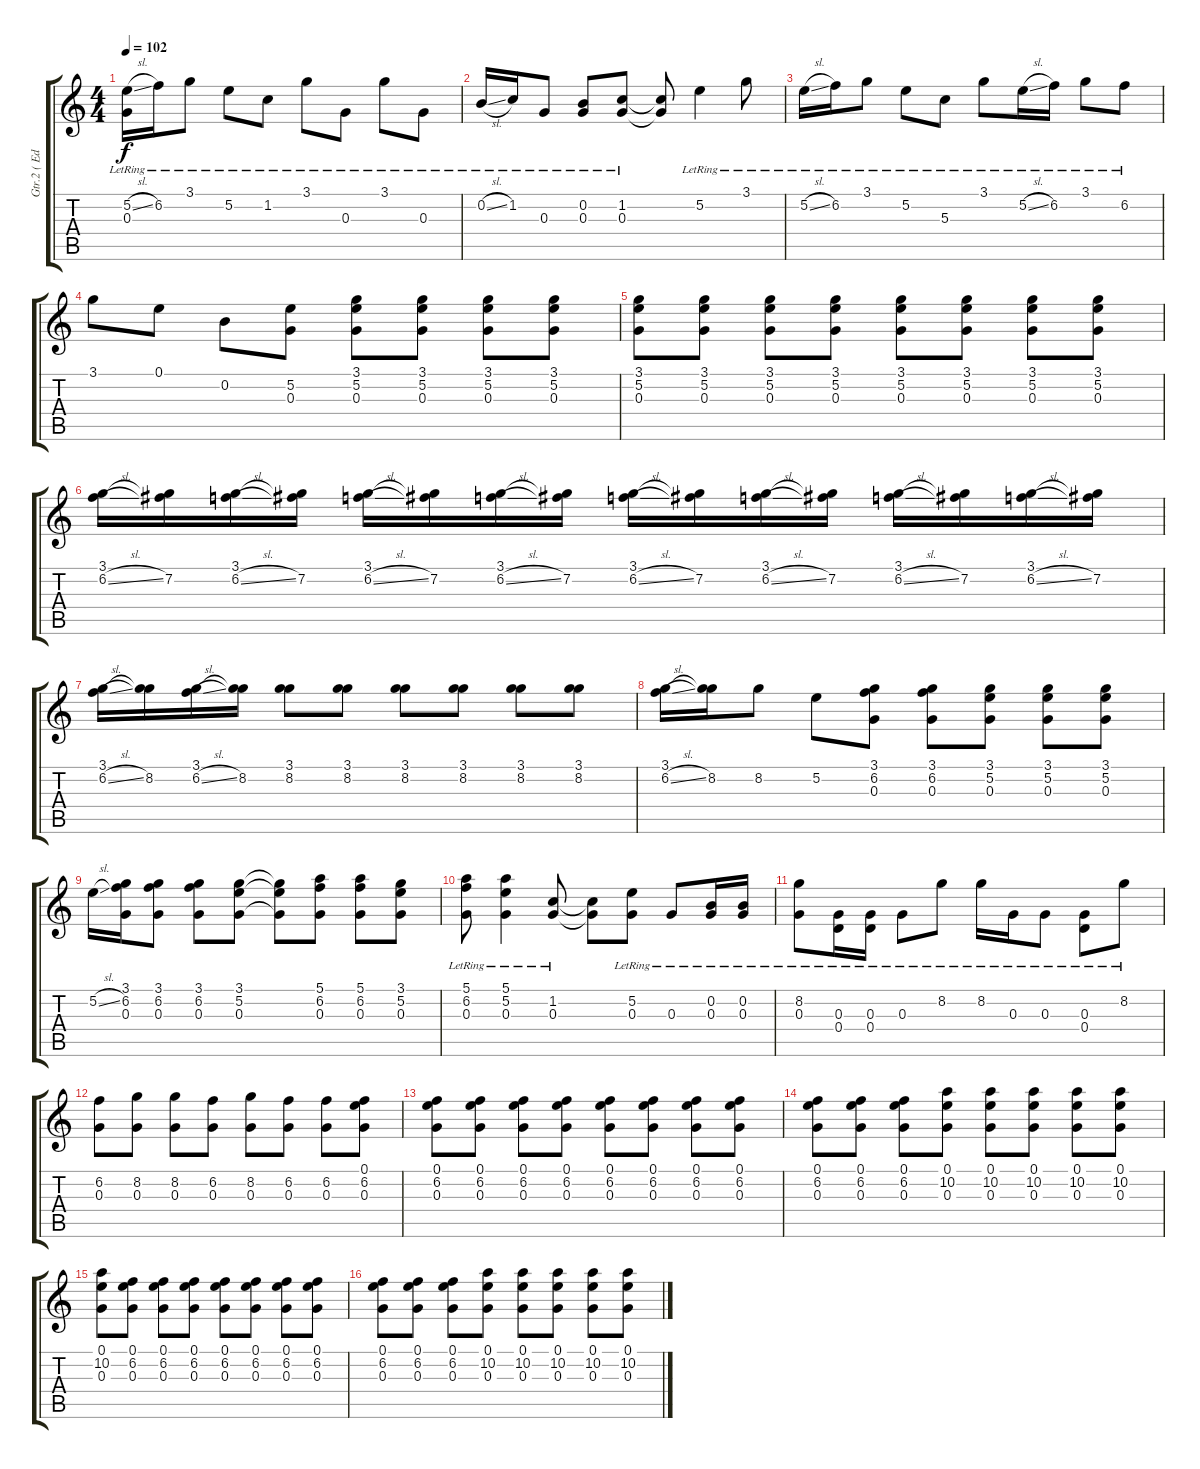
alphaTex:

\track ("Gtr.2 ( Edward O'Brien )" "Gtr.2 ( Ed") {instrument electricguitarclean}
\staff {score tabs}
\tuning (E4 B3 G3 D3 A2 E2) {hide}
\ts (4 4)
\tempo 102
\clef g2
\ks c
(5.2{sl lr} 0.3{lr}).16{dy f} 6.2{lr}.16 3.1{lr}.8 5.2{lr}.8 1.2{lr}.8 3.1{lr}.8 0.3{lr}.8 3.1{lr}.8 0.3{lr}.8 |
0.2{sl lr}.16 1.2{lr}.16 0.3{lr}.8 (0.2{lr} 0.3{lr}).8 (1.2{lr} 0.3{lr}).8 (1.2{t} 0.3{t}).8 5.2{lr}.4 3.1{lr}.8 |
5.2{sl lr}.16 6.2{lr}.16 3.1{lr}.8 5.2{lr}.8 5.3{lr}.8 3.1{lr}.8 5.2{sl lr}.16 6.2{lr}.16 3.1{lr}.8 6.2{lr}.8 |
3.1.8 0.1.8 0.2.8 (5.2 0.3).8 (3.1 5.2 0.3).8 (3.1 5.2 0.3).8 (3.1 5.2 0.3).8 (3.1 5.2 0.3).8 |
(3.1 5.2 0.3).8 (3.1 5.2 0.3).8 (3.1 5.2 0.3).8 (3.1 5.2 0.3).8 (3.1 5.2 0.3).8 (3.1 5.2 0.3).8 (3.1 5.2 0.3).8 (3.1 5.2 0.3).8 |
(3.1 6.2{sl}).16 (3.1{t} 7.2).16 (3.1 6.2{sl}).16 (3.1{t} 7.2).16 (3.1 6.2{sl}).16 (3.1{t} 7.2).16 (3.1 6.2{sl}).16 (3.1{t} 7.2).16 (3.1 6.2{sl}).16 (3.1{t} 7.2).16 (3.1 6.2{sl}).16 (3.1{t} 7.2).16 (3.1 6.2{sl}).16 (3.1{t} 7.2).16 (3.1 6.2{sl}).16 (3.1{t} 7.2).16 |
(3.1 6.2{sl}).16 (3.1{t} 8.2).16 (3.1 6.2{sl}).16 (3.1{t} 8.2).16 (3.1 8.2).8 (3.1 8.2).8 (3.1 8.2).8 (3.1 8.2).8 (3.1 8.2).8 (3.1 8.2).8 |
(3.1 6.2{sl}).16 (3.1{t} 8.2).16 8.2.8 5.2.8 (3.1 6.2 0.3).8 (3.1 6.2 0.3).8 (3.1 5.2 0.3).8 (3.1 5.2 0.3).8 (3.1 5.2 0.3).8 |
5.2{sl}.16 (3.1 6.2 0.3).16 (3.1 6.2 0.3).8 (3.1 6.2 0.3).8 (3.1 5.2 0.3).8 (3.1{t} 5.2{t} 0.3{t}).8 (5.1 6.2 0.3).8 (5.1 6.2 0.3).8 (3.1 5.2 0.3).8 |
(5.1{lr} 6.2{lr} 0.3{lr}).8 (5.1{lr} 5.2{lr} 0.3{lr}).4 (1.2{lr} 0.3{lr}).8 (1.2{t} 0.3{t}).8 (5.2{lr} 0.3{lr}).8 0.3{lr}.8 (0.2{lr} 0.3{lr}).16 (0.2{lr} 0.3{lr}).16 |
(8.2{lr} 0.3{lr}).8 (0.3{lr} 0.4{lr}).16 (0.3{lr} 0.4{lr}).16 0.3{lr}.8 8.2{lr}.8 8.2{lr}.16 0.3{lr}.16 0.3{lr}.8 (0.3{lr} 0.4{lr}).8 8.2{lr}.8 |
(6.2 0.3).8 (8.2 0.3).8 (8.2 0.3).8 (6.2 0.3).8 (8.2 0.3).8 (6.2 0.3).8 (6.2 0.3).8 (0.1 6.2 0.3).8 |
(0.1 6.2 0.3).8 (0.1 6.2 0.3).8 (0.1 6.2 0.3).8 (0.1 6.2 0.3).8 (0.1 6.2 0.3).8 (0.1 6.2 0.3).8 (0.1 6.2 0.3).8 (0.1 6.2 0.3).8 |
(0.1 6.2 0.3).8 (0.1 6.2 0.3).8 (0.1 6.2 0.3).8 (0.1 10.2 0.3).8 (0.1 10.2 0.3).8 (0.1 10.2 0.3).8 (0.1 10.2 0.3).8 (0.1 10.2 0.3).8 |
(0.1 10.2 0.3).8 (0.1 6.2 0.3).8 (0.1 6.2 0.3).8 (0.1 6.2 0.3).8 (0.1 6.2 0.3).8 (0.1 6.2 0.3).8 (0.1 6.2 0.3).8 (0.1 6.2 0.3).8 |
(0.1 6.2 0.3).8 (0.1 6.2 0.3).8 (0.1 6.2 0.3).8 (0.1 10.2 0.3).8 (0.1 10.2 0.3).8 (0.1 10.2 0.3).8 (0.1 10.2 0.3).8 (0.1 10.2 0.3).8
